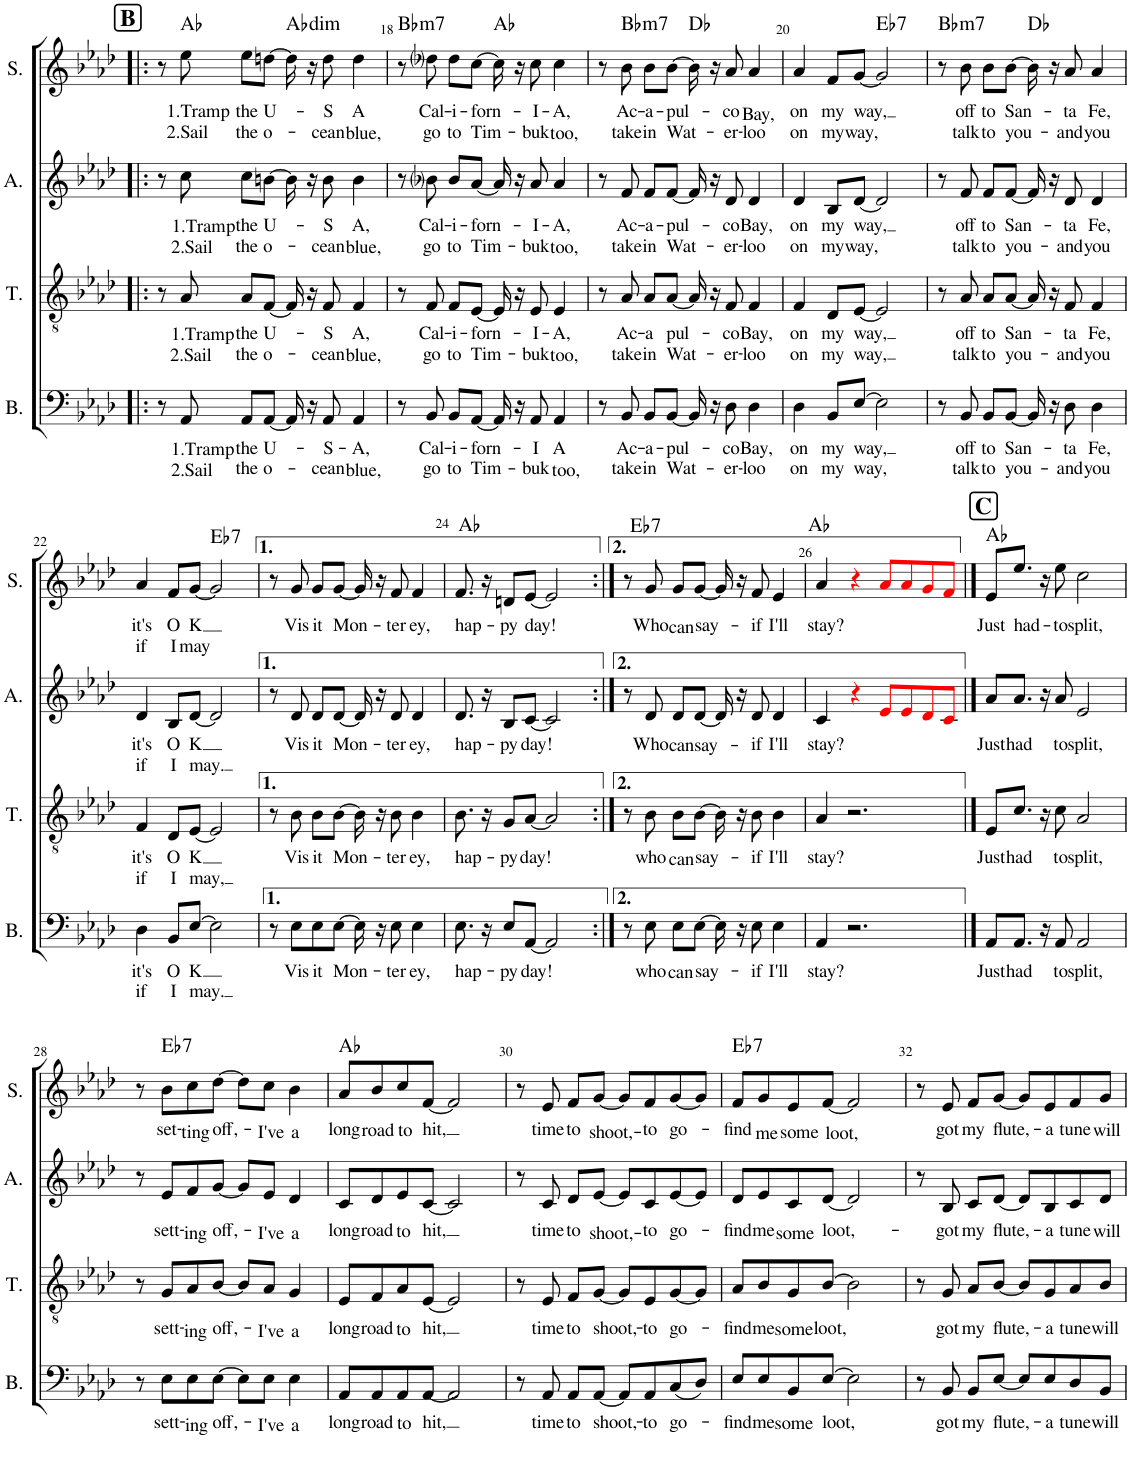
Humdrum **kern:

**kern	**text	**text	**kern	**text	**text	**kern	**text	**text	**kern	**text	**text	**harte
*part4	*part4	*part4	*part3	*part3	*part3	*part2	*part2	*part2	*part1	*part1	*part1	*part1
*staff4	*staff4	*staff4	*staff3	*staff3	*staff3	*staff2	*staff2	*staff2	*staff1	*staff1	*staff1	*
*I"Bass	*	*	*I"Tenor	*	*	*I"Alto	*	*	*I"Soprano	*	*	*
*I'B.	*	*	*I'T.	*	*	*I'A.	*	*	*I'S.	*	*	*
!!LO:PB:g=z
*clefF4	*	*	*clefGv2	*	*	*clefG2	*	*	*clefG2	*	*	*
*Trd7c12	*	*	*	*	*	*	*	*	*	*	*	*
*k[b-e-a-d-]	*	*	*k[b-e-a-d-]	*	*	*k[b-e-a-d-]	*	*	*k[b-e-a-d-]	*	*	*
*M4/4	*	*	*M4/4	*	*	*M4/4	*	*	*M4/4	*	*	*
!!LO:REH:place=s1:a:B:cj:fs=14:t=B
=17!|:	=17!|:	=17!|:	=17!|:	=17!|:	=17!|:	=17!|:	=17!|:	=17!|:	=17!|:	=17!|:	=17!|:	=17!|:
8r	.	.	8r	.	.	8r	.	.	8r	.	.	.
!	!LO:LY:b	!LO:LY:b	!	!LO:LY:b	!LO:LY:b	!	!LO:LY:b	!LO:LY:b	!	!LO:LY:b	!LO:LY:b	!
8AA-/	1.Tramp	2.Sail	8A-/	1.Tramp	2.Sail	8cc\	1.Tramp	2.Sail	8ee-\	1.Tramp	2.Sail	Ab:maj
!	!LO:LY:b	!LO:LY:b	!	!LO:LY:b	!LO:LY:b	!	!LO:LY:b	!LO:LY:b	!	!LO:LY:b	!LO:LY:b	!
8AA-/L	the	the	8A-/L	the	the	8cc\L	the	the	8ee-\L	the	the	.
!	!LO:LY:b	!LO:LY:b	!	!LO:LY:b	!LO:LY:b	!	!LO:LY:b	!LO:LY:b	!	!LO:LY:b	!LO:LY:b	!
[8AA-/J	U-	o-	[8F/J	U-	o-	[8bn\J	U-	o-	[8ddn\J	U-	o-	.
!	!	!	!	!	!	!	!	!	!	!	!	!LO:H:kt=dim
16AA-/]	.	.	16F/]	.	.	16b\]	.	.	16dd\]	.	.	Ab:dim
16r	.	.	16r	.	.	16r	.	.	16r	.	.	.
!	!LO:LY:b	!LO:LY:b	!	!LO:LY:b	!LO:LY:b	!	!LO:LY:b	!LO:LY:b	!	!LO:LY:b	!LO:LY:b	!
8AA-/	-S-	-cean	8F/	-S	-cean	8b\	-S	-cean	8dd\	-S	-cean	.
!	!LO:LY:b	!LO:LY:b	!	!LO:LY:b	!LO:LY:b	!	!LO:LY:b	!LO:LY:b	!	!LO:LY:b	!LO:LY:b	!
4AA-/	-A,	blue,	4F/	A,	blue,	4b\	A,	blue,	4dd\	A	blue,	.
=18	=18	=18	=18	=18	=18	=18	=18	=18	=18	=18	=18	=18
!	!	!	!	!	!	!	!	!	!	!	!	!LO:H:kt=m7
8r	.	.	8r	.	.	8r	.	.	8r	.	.	Bb:min7
!	!LO:LY:b	!LO:LY:b	!	!LO:LY:b	!LO:LY:b	!	!LO:LY:b	!LO:LY:b	!	!LO:LY:b	!LO:LY:b	!
8BB-/	Cal-	go	8F/	Cal-	go	8b-i\	Cal-	go	8dd-i\	Cal-	go	.
!	!LO:LY:b	!LO:LY:b	!	!LO:LY:b	!LO:LY:b	!	!LO:LY:b	!LO:LY:b	!	!LO:LY:b	!LO:LY:b	!
8BB-/L	-i-	to	8F/L	-i-	to	8b-/L	-i-	to	8dd-\L	-i-	to	.
!	!LO:LY:b	!LO:LY:b	!	!LO:LY:b	!LO:LY:b	!	!LO:LY:b	!LO:LY:b	!	!LO:LY:b	!LO:LY:b	!
[8AA-/J	-forn-	Tim-	[8E-/J	-forn-	Tim-	[8a-/J	-forn-	Tim-	[8cc\J	-forn-	Tim-	.
16AA-/]	.	.	16E-/]	.	.	16a-/]	.	.	16cc\]	.	.	Ab:maj
16r	.	.	16r	.	.	16r	.	.	16r	.	.	.
!	!LO:LY:b	!LO:LY:b	!	!LO:LY:b	!LO:LY:b	!	!LO:LY:b	!LO:LY:b	!	!LO:LY:b	!LO:LY:b	!
8AA-/	-I	-buk-	8E-/	-I-	-buk-	8a-/	-I-	-buk-	8cc\	-I-	-buk-	.
!	!LO:LY:b	!LO:LY:b	!	!LO:LY:b	!LO:LY:b	!	!LO:LY:b	!LO:LY:b	!	!LO:LY:b	!LO:LY:b	!
4AA-/	A	-too,	4E-/	-A,	-too,	4a-/	-A,	-too,	4cc\	-A,	-too,	.
=19	=19	=19	=19	=19	=19	=19	=19	=19	=19	=19	=19	=19
8r	.	.	8r	.	.	8r	.	.	8r	.	.	.
!	!LO:LY:b	!LO:LY:b	!	!LO:LY:b	!LO:LY:b	!	!LO:LY:b	!LO:LY:b	!	!LO:LY:b	!LO:LY:b	!LO:H:kt=m7
8BB-/	Ac-	take	8A-/	Ac-	take	8f/	Ac-	take	8b-\	Ac-	take	Bb:min7
!	!LO:LY:b	!LO:LY:b	!	!LO:LY:b	!LO:LY:b	!	!LO:LY:b	!LO:LY:b	!	!LO:LY:b	!LO:LY:b	!
8BB-/L	-a-	in	8A-/L	-a	in	8f/L	-a-	in	8b-\L	-a-	in	.
!	!LO:LY:b	!LO:LY:b	!	!LO:LY:b	!LO:LY:b	!	!LO:LY:b	!LO:LY:b	!	!LO:LY:b	!LO:LY:b	!
[8BB-/J	-pul-	Wat-	[8A-/J	pul-	Wat-	[8f/J	-pul-	Wat-	[8b-\J	-pul-	Wat-	.
16BB-/]	.	.	16A-/]	.	.	16f/]	.	.	16b-\]	.	.	Db:maj
16r	.	.	16r	.	.	16r	.	.	16r	.	.	.
!	!LO:LY:b	!LO:LY:b	!	!LO:LY:b	!LO:LY:b	!	!LO:LY:b	!LO:LY:b	!	!LO:LY:b	!LO:LY:b	!
8D-\	-co	-er-	8F/	-co	-er-	8d-/	-co	-er-	8a-/	-co	-er-	.
!	!LO:LY:b	!LO:LY:b	!	!LO:LY:b	!LO:LY:b	!	!LO:LY:b	!LO:LY:b	!	!LO:LY:b	!LO:LY:b	!
4D-\	Bay,	-loo	4F/	Bay,	-loo	4d-/	Bay,	-loo	4a-/	Bay,	-loo	.
=20	=20	=20	=20	=20	=20	=20	=20	=20	=20	=20	=20	=20
!	!LO:LY:b	!LO:LY:b	!	!LO:LY:b	!LO:LY:b	!	!LO:LY:b	!LO:LY:b	!	!LO:LY:b	!LO:LY:b	!
4D-\	on	on	4F/	on	on	4d-/	on	on	4a-/	on	on	.
!	!LO:LY:b	!LO:LY:b	!	!LO:LY:b	!LO:LY:b	!	!LO:LY:b	!LO:LY:b	!	!LO:LY:b	!LO:LY:b	!
8BB-/L	my	my	8D-/L	my	my	8B-/L	my	my	8f/L	my	my	.
!	!LO:LY:b	!LO:LY:b	!	!LO:LY:b	!LO:LY:b	!	!LO:LY:b	!LO:LY:b	!	!LO:LY:b	!LO:LY:b	!
[8E-/J	way,	way,	[8E-/J	way,	way,	[8d-/J	-way,	way,	[8g/J	way,	way,	.
!	!	!	!	!	!	!	!	!	!	!	!	!LO:H:kt=7
2E-\]	.	.	2E-/]	.	.	2d-/]	.	.	2g/]	.	.	Eb:7
=21	=21	=21	=21	=21	=21	=21	=21	=21	=21	=21	=21	=21
!	!	!	!	!	!	!	!	!	!	!	!	!LO:H:kt=m7
8r	.	.	8r	.	.	8r	.	.	8r	.	.	Bb:min7
!	!LO:LY:b	!LO:LY:b	!	!LO:LY:b	!LO:LY:b	!	!LO:LY:b	!LO:LY:b	!	!LO:LY:b	!LO:LY:b	!
8BB-/	off	talk	8A-/	off	talk	8f/	-off	talk	8b-\	off	talk	.
!	!LO:LY:b	!LO:LY:b	!	!LO:LY:b	!LO:LY:b	!	!LO:LY:b	!LO:LY:b	!	!LO:LY:b	!LO:LY:b	!
8BB-/L	to	to	8A-/L	to	to	8f/L	to	to	8b-\L	to	to	.
!	!LO:LY:b	!LO:LY:b	!	!LO:LY:b	!LO:LY:b	!	!LO:LY:b	!LO:LY:b	!	!LO:LY:b	!LO:LY:b	!
[8BB-/J	San-	you-	[8A-/J	San-	you-	[8f/J	San-	you-	[8b-\J	San-	you-	.
16BB-/]	.	.	16A-/]	.	.	16f/]	.	.	16b-\]	.	.	Db:maj
16r	.	.	16r	.	.	16r	.	.	16r	.	.	.
!	!LO:LY:b	!LO:LY:b	!	!LO:LY:b	!LO:LY:b	!	!LO:LY:b	!LO:LY:b	!	!LO:LY:b	!LO:LY:b	!
8D-\	-ta	-and	8F/	-ta	-and	8d-/	-ta	-and	8a-/	-ta	-and	.
!	!LO:LY:b	!LO:LY:b	!	!LO:LY:b	!LO:LY:b	!	!LO:LY:b	!LO:LY:b	!	!LO:LY:b	!LO:LY:b	!
4D-\	Fe,	you	4F/	Fe,	you	4d-/	Fe,	you	4a-/	Fe,	you	.
!!LO:LB:g=z
=22	=22	=22	=22	=22	=22	=22	=22	=22	=22	=22	=22	=22
!	!LO:LY:b	!LO:LY:b	!	!LO:LY:b	!LO:LY:b	!	!LO:LY:b	!LO:LY:b	!	!LO:LY:b	!LO:LY:b	!
4D-\	it's	if	4F/	it's	if	4d-/	it's	if	4a-/	it's	if	.
!	!LO:LY:b	!LO:LY:b	!	!LO:LY:b	!LO:LY:b	!	!LO:LY:b	!LO:LY:b	!	!LO:LY:b	!LO:LY:b	!
8BB-/L	O	I	8D-/L	O	I	8B-/L	O	I	8f/L	O	I	.
!	!LO:LY:b	!LO:LY:b	!	!LO:LY:b	!LO:LY:b	!	!LO:LY:b	!LO:LY:b	!	!LO:LY:b	!LO:LY:b	!
[8E-/J	K	may.	[8E-/J	K	may,	[8d-/J	K	may.	[8g/J	K	may	.
!	!	!	!	!	!	!	!	!	!	!	!	!LO:H:kt=7
2E-\]	.	.	2E-/]	.	.	2d-/]	.	.	2g/]	.	.	Eb:7
=23	=23	=23	=23	=23	=23	=23	=23	=23	=23	=23	=23	=23
8r	.	.	8r	.	.	8r	.	.	8r	.	.	.
!	!LO:LY:b	!	!	!LO:LY:b	!	!	!LO:LY:b	!	!	!LO:LY:b	!	!
8E-\L	Vis-	.	8B-\	Vis-	.	8d-/	Vis-	.	8g/	Vis-	.	.
!	!LO:LY:b	!	!	!LO:LY:b	!	!	!LO:LY:b	!	!	!LO:LY:b	!	!
8E-\	-it	.	8B-\L	-it	.	8d-/L	-it	.	8g/L	-it	.	.
!	!LO:LY:b	!	!	!LO:LY:b	!	!	!LO:LY:b	!	!	!LO:LY:b	!	!
[8E-\J	Mon-	.	[8B-\J	Mon-	.	[8d-/J	Mon-	.	[8g/J	Mon-	.	.
16E-\]	.	.	16B-\]	.	.	16d-/]	.	.	16g/]	.	.	.
16r	.	.	16r	.	.	16r	.	.	16r	.	.	.
!	!LO:LY:b	!	!	!LO:LY:b	!	!	!LO:LY:b	!	!	!LO:LY:b	!	!
8E-\	-ter-	.	8B-\	-ter-	.	8d-/	-ter-	.	8f/	-ter-	.	.
!	!LO:LY:b	!	!	!LO:LY:b	!	!	!LO:LY:b	!	!	!LO:LY:b	!	!
4E-\	-ey,	.	4B-\	-ey,	.	4d-/	-ey,	.	4f/	-ey,	.	.
=24	=24	=24	=24	=24	=24	=24	=24	=24	=24	=24	=24	=24
!	!LO:LY:b	!	!	!LO:LY:b	!	!	!LO:LY:b	!	!	!LO:LY:b	!	!
8.E-\	hap-	.	8.B-\	hap-	.	8.d-/	hap-	.	8.f/	hap-	.	Ab:maj
16r	.	.	16r	.	.	16r	.	.	16r	.	.	.
!	!LO:LY:b	!	!	!LO:LY:b	!	!	!LO:LY:b	!	!	!LO:LY:b	!	!
8E-/L	-py	.	8G/L	-py	.	8B-/L	-py	.	8dn/L	-py	.	.
!	!LO:LY:b	!	!	!LO:LY:b	!	!	!LO:LY:b	!	!	!LO:LY:b	!	!
[8AA-/J	day!	.	[8A-/J	day!	.	[8c/J	day!	.	[8e-/J	day!	.	.
2AA-/]	.	.	2A-/]	.	.	2c/]	.	.	2e-/]	.	.	.
=25:|!	=25:|!	=25:|!	=25:|!	=25:|!	=25:|!	=25:|!	=25:|!	=25:|!	=25:|!	=25:|!	=25:|!	=25:|!
!	!	!	!	!	!	!	!	!	!	!	!	!LO:H:kt=7
8r	.	.	8r	.	.	8r	.	.	8r	.	.	Eb:7
!	!LO:LY:b	!	!	!LO:LY:b	!	!	!LO:LY:b	!	!	!LO:LY:b	!	!
8E-\	who	.	8B-\	who	.	8d-/	Who	.	8g/	Who	.	.
!	!LO:LY:b	!	!	!LO:LY:b	!	!	!LO:LY:b	!	!	!LO:LY:b	!	!
8E-\L	can	.	8B-\L	can	.	8d-/L	can	.	8g/L	can	.	.
!	!LO:LY:b	!	!	!LO:LY:b	!	!	!LO:LY:b	!	!	!LO:LY:b	!	!
[8E-\J	say-	.	[8B-\J	say-	.	[8d-/J	say-	.	[8g/J	say-	.	.
16E-\]	.	.	16B-\]	.	.	16d-/]	.	.	16g/]	.	.	.
16r	.	.	16r	.	.	16r	.	.	16r	.	.	.
!	!LO:LY:b	!	!	!LO:LY:b	!	!	!LO:LY:b	!	!	!LO:LY:b	!	!
8E-\	if	.	8B-\	-if	.	8d-/	-if	.	8f/	-if	.	.
!	!LO:LY:b	!	!	!LO:LY:b	!	!	!LO:LY:b	!	!	!LO:LY:b	!	!
4E-\	I'll	.	4B-\	I'll	.	4d-/	I'll	.	4e-/	I'll	.	.
=26	=26	=26	=26	=26	=26	=26	=26	=26	=26	=26	=26	=26
!	!LO:LY:b	!	!	!LO:LY:b	!	!	!LO:LY:b	!	!	!LO:LY:b	!	!
4AA-/	stay?	.	4A-/	stay?	.	4c/	stay?	.	4a-/	stay?	.	Ab:maj
2.r	.	.	2.r	.	.	4r	.	.	4r	.	.	.
.	.	.	.	.	.	8e-j/L	.	.	8a-j/L	.	.	.
.	.	.	.	.	.	8e-j/	.	.	8a-j/	.	.	.
.	.	.	.	.	.	8d-j/	.	.	8gj/	.	.	.
.	.	.	.	.	.	8cj/J	.	.	8fj/J	.	.	.
!!LO:REH:place=s1:a:B:cj:fs=14:t=C
==27	==27	==27	==27	==27	==27	==27	==27	==27	==27	==27	==27	==27
!	!LO:LY:b	!	!	!LO:LY:b	!	!	!LO:LY:b	!	!	!LO:LY:b	!	!
8AA-/L	Just	.	8E-/L	Just	.	8a-/L	Just	.	8e-/L	Just	.	Ab:maj
!	!LO:LY:b	!	!	!LO:LY:b	!	!	!LO:LY:b	!	!	!LO:LY:b	!	!
8.AA-/J	had	.	8.c/J	had	.	8.a-/J	had	.	8.ee-/J	had-	.	.
16r	.	.	16r	.	.	16r	.	.	16r	.	.	.
!	!LO:LY:b	!	!	!LO:LY:b	!	!	!LO:LY:b	!	!	!LO:LY:b	!	!
8AA-/	to	.	8c\	to	.	8a-/	to	.	8ee-\	-to	.	.
!	!LO:LY:b	!	!	!LO:LY:b	!	!	!LO:LY:b	!	!	!LO:LY:b	!	!
2AA-/	split,	.	2A-/	split,	.	2e-/	split,	.	2cc\	split,	.	.
!!LO:LB:g=z
=28	=28	=28	=28	=28	=28	=28	=28	=28	=28	=28	=28	=28
8r	.	.	8r	.	.	8r	.	.	8r	.	.	.
!	!LO:LY:b	!	!	!LO:LY:b	!	!	!LO:LY:b	!	!	!LO:LY:b	!	!LO:H:kt=7
8E-\L	sett-	.	8G/L	sett-	.	8e-/L	sett-	.	8b-\L	set-	.	Eb:7
!	!LO:LY:b	!	!	!LO:LY:b	!	!	!LO:LY:b	!	!	!LO:LY:b	!	!
8E-\	-ing	.	8A-/	-ing	.	8f/	-ing	.	8cc\	-ting	.	.
!	!LO:LY:b	!	!	!LO:LY:b	!	!	!LO:LY:b	!	!	!LO:LY:b	!	!
[8E-\J	off,-	.	[8B-/J	off,-	.	[8g/J	off,-	.	[8dd-\J	off,-	.	.
8E-\L]	.	.	8B-/L]	.	.	8g/L]	.	.	8dd-\L]	.	.	.
!	!LO:LY:b	!	!	!LO:LY:b	!	!	!LO:LY:b	!	!	!LO:LY:b	!	!
8E-\J	-I've	.	8A-/J	-I've	.	8e-/J	-I've	.	8cc\J	-I've	.	.
!	!LO:LY:b	!	!	!LO:LY:b	!	!	!LO:LY:b	!	!	!LO:LY:b	!	!
4E-\	a	.	4G/	a	.	4d-/	a	.	4b-\	a	.	.
=29	=29	=29	=29	=29	=29	=29	=29	=29	=29	=29	=29	=29
!	!LO:LY:b	!	!	!LO:LY:b	!	!	!LO:LY:b	!	!	!LO:LY:b	!	!
8AA-/L	long	.	8E-/L	long	.	8c/L	long	.	8a-/L	long	.	Ab:maj
!	!LO:LY:b	!	!	!LO:LY:b	!	!	!LO:LY:b	!	!	!LO:LY:b	!	!
8AA-/	road	.	8F/	road	.	8d-/	road	.	8b-/	road	.	.
!	!LO:LY:b	!	!	!LO:LY:b	!	!	!LO:LY:b	!	!	!LO:LY:b	!	!
8AA-/	to	.	8A-/	to	.	8e-/	to	.	8cc/	to	.	.
!	!LO:LY:b	!	!	!LO:LY:b	!	!	!LO:LY:b	!	!	!LO:LY:b	!	!
[8AA-/J	hit,	.	[8E-/J	hit,	.	[8c/J	-hit,	.	[8f/J	hit,	.	.
2AA-/]	.	.	2E-/]	.	.	2c/]	.	.	2f/]	.	.	.
=30	=30	=30	=30	=30	=30	=30	=30	=30	=30	=30	=30	=30
8r	.	.	8r	.	.	8r	.	.	8r	.	.	.
!	!LO:LY:b	!	!	!LO:LY:b	!	!	!LO:LY:b	!	!	!LO:LY:b	!	!
8AA-/	time	.	8E-/	time	.	8c/	time	.	8e-/	time	.	.
!	!LO:LY:b	!	!	!LO:LY:b	!	!	!LO:LY:b	!	!	!LO:LY:b	!	!
8AA-/L	to	.	8F/L	to	.	8d-/L	to	.	8f/L	to	.	.
!	!LO:LY:b	!	!	!LO:LY:b	!	!	!LO:LY:b	!	!	!LO:LY:b	!	!
[8AA-/J	shoot,-	.	[8G/J	shoot,-	.	[8e-/J	shoot,-	.	[8g/J	shoot,-	.	.
8AA-/L]	.	.	8G/L]	.	.	8e-/L]	.	.	8g/L]	.	.	.
!	!LO:LY:b	!	!	!LO:LY:b	!	!	!LO:LY:b	!	!	!LO:LY:b	!	!
8AA-/	-to	.	8E-/	-to	.	8c/	-to	.	8f/	-to	.	.
!	!LO:LY:b	!	!	!LO:LY:b	!	!	!LO:LY:b	!	!	!LO:LY:b	!	!
(8C/	go-	.	[8G/	go-	.	[8e-/	go-	.	[8g/	go-	.	.
8D-/J)	.	.	8G/J]	.	.	8e-/J]	.	.	8g/J]	.	.	.
=31	=31	=31	=31	=31	=31	=31	=31	=31	=31	=31	=31	=31
!	!LO:LY:b	!	!	!LO:LY:b	!	!	!LO:LY:b	!	!	!LO:LY:b	!	!LO:H:kt=7
8E-/L	-find	.	8A-/L	-find	.	8d-/L	-find	.	8f/L	-find	.	Eb:7
!	!LO:LY:b	!	!	!LO:LY:b	!	!	!LO:LY:b	!	!	!LO:LY:b	!	!
8E-/	me	.	8B-/	me	.	8e-/	me	.	8g/	me	.	.
!	!LO:LY:b	!	!	!LO:LY:b	!	!	!LO:LY:b	!	!	!LO:LY:b	!	!
8BB-/	some	.	8G/	some	.	8c/	some	.	8e-/	some	.	.
!	!LO:LY:b	!	!	!LO:LY:b	!	!	!LO:LY:b	!	!	!LO:LY:b	!	!
[8E-/J	loot,	.	[8B-/J	loot,	.	[8d-/J	loot,-	.	[8f/J	loot,	.	.
2E-\]	.	.	2B-\]	.	.	2d-/]	.	.	2f/]	.	.	.
=32	=32	=32	=32	=32	=32	=32	=32	=32	=32	=32	=32	=32
8r	.	.	8r	.	.	8r	.	.	8r	.	.	.
!	!LO:LY:b	!	!	!LO:LY:b	!	!	!LO:LY:b	!	!	!LO:LY:b	!	!
8BB-/	got	.	8G/	got	.	8B-/	-got	.	8e-/	got	.	.
!	!LO:LY:b	!	!	!LO:LY:b	!	!	!LO:LY:b	!	!	!LO:LY:b	!	!
8BB-/L	my	.	8A-/L	my	.	8c/L	my	.	8f/L	my	.	.
!	!LO:LY:b	!	!	!LO:LY:b	!	!	!LO:LY:b	!	!	!LO:LY:b	!	!
[8E-/J	flute,-	.	[8B-/J	flute,-	.	[8d-/J	flute,-	.	[8g/J	flute,-	.	.
8E-/L]	.	.	8B-/L]	.	.	8d-/L]	.	.	8g/L]	.	.	.
!	!LO:LY:b	!	!	!LO:LY:b	!	!	!LO:LY:b	!	!	!LO:LY:b	!	!
8E-/	-a	.	8G/	-a	.	8B-/	-a	.	8e-/	-a	.	.
!	!LO:LY:b	!	!	!LO:LY:b	!	!	!LO:LY:b	!	!	!LO:LY:b	!	!
8D-/	tune	.	8A-/	tune	.	8c/	tune	.	8f/	tune	.	.
!	!LO:LY:b	!	!	!LO:LY:b	!	!	!LO:LY:b	!	!	!LO:LY:b	!	!
8BB-/J	will	.	8B-/J	will	.	8d-/J	will	.	8g/J	will	.	.
=	=	=	=	=	=	=	=	=	=	=	=	=
*-	*-	*-	*-	*-	*-	*-	*-	*-	*-	*-	*-	*-
